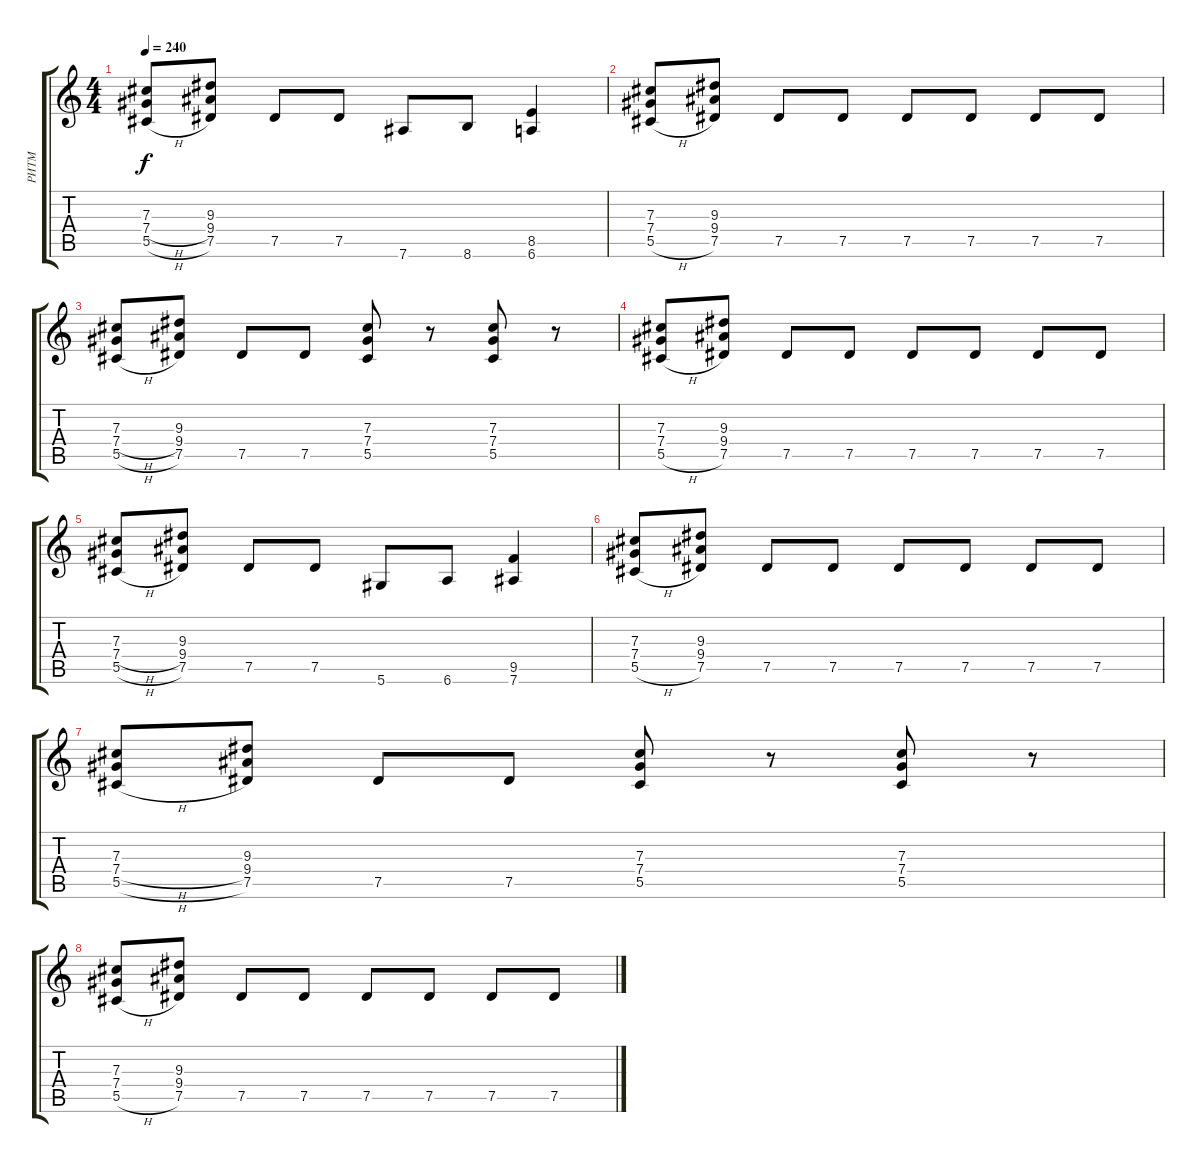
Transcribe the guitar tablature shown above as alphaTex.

\track ("РИТМ" "РИТМ") {instrument overdrivenguitar}
\staff {score tabs}
\tuning (Eb4 Bb3 Gb3 Db3 Ab2 Eb2) {hide}
\ts (4 4)
\tempo 240
\clef g2
\ks c
(7.3 7.4{h} 5.5{h}).8{dy f} (9.3 9.4 7.5).8 7.5.8 7.5.8 7.6.8 8.6.8 (8.5 6.6).4 |
(7.3 7.4 5.5{h}).8 (9.3 9.4 7.5).8 7.5.8 7.5.8 7.5.8 7.5.8 7.5.8 7.5.8 |
(7.3 7.4{h} 5.5{h}).8 (9.3 9.4 7.5).8 7.5.8 7.5.8 (7.3 7.4 5.5).8 r.8 (7.3 7.4 5.5).8 r.8 |
(7.3 7.4 5.5{h}).8 (9.3 9.4 7.5).8 7.5.8 7.5.8 7.5.8 7.5.8 7.5.8 7.5.8 |
(7.3 7.4{h} 5.5{h}).8 (9.3 9.4 7.5).8 7.5.8 7.5.8 5.6.8 6.6.8 (9.5 7.6).4 |
(7.3 7.4 5.5{h}).8 (9.3 9.4 7.5).8 7.5.8 7.5.8 7.5.8 7.5.8 7.5.8 7.5.8 |
(7.3 7.4{h} 5.5{h}).8 (9.3 9.4 7.5).8 7.5.8 7.5.8 (7.3 7.4 5.5).8 r.8 (7.3 7.4 5.5).8 r.8 |
(7.3 7.4 5.5{h}).8 (9.3 9.4 7.5).8 7.5.8 7.5.8 7.5.8 7.5.8 7.5.8 7.5.8
